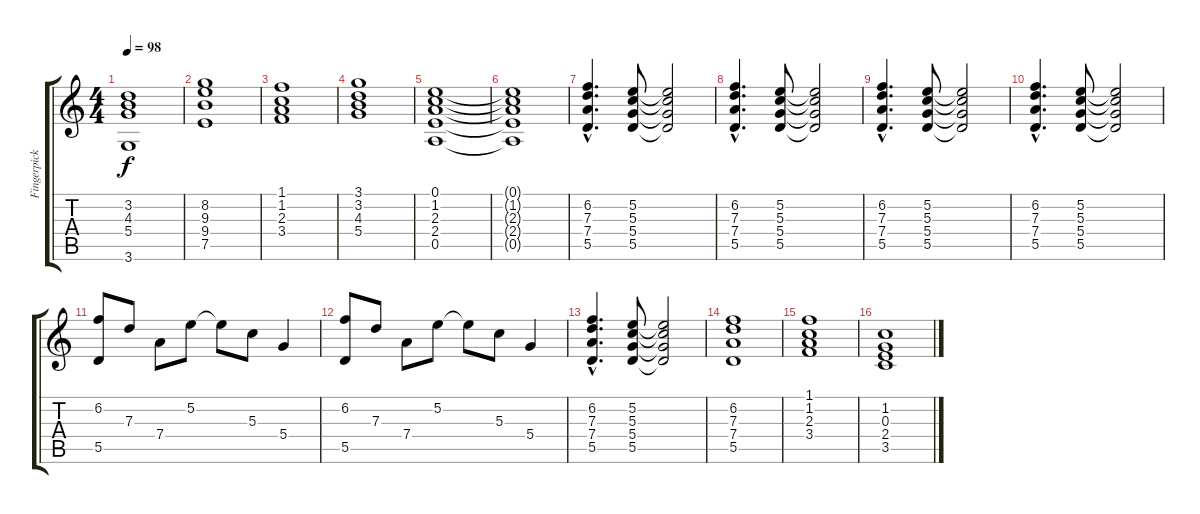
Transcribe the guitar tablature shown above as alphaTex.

\track ("Fingerpicking guitar" "Fingerpick") {instrument acousticguitarnylon}
\staff {score tabs}
\tuning (E4 B3 G3 D3 A2 E2) {hide}
\ts (4 4)
\tempo 98
\clef g2
\ks c
(3.2 4.3 5.4 3.6).1{dy f} |
(8.2 9.3 9.4 7.5).1 |
(1.1 1.2 2.3 3.4).1 |
(3.1 3.2 4.3 5.4).1 |
(0.1 1.2 2.3 2.4 0.5).1 |
(0.1{t} 1.2{t} 2.3{t} 2.4{t} 0.5{t}).1 |
(6.2{hac} 7.3{hac} 7.4{hac} 5.5{hac}).4{d} (5.2 5.3 5.4 5.5).8 (5.2{t} 5.3{t} 5.4{t} 5.5{t}).2 |
(6.2{hac} 7.3{hac} 7.4{hac} 5.5{hac}).4{d} (5.2 5.3 5.4 5.5).8 (5.2{t} 5.3{t} 5.4{t} 5.5{t}).2 |
(6.2{hac} 7.3{hac} 7.4{hac} 5.5{hac}).4{d} (5.2 5.3 5.4 5.5).8 (5.2{t} 5.3{t} 5.4{t} 5.5{t}).2 |
(6.2{hac} 7.3{hac} 7.4{hac} 5.5{hac}).4{d} (5.2 5.3 5.4 5.5).8 (5.2{t} 5.3{t} 5.4{t} 5.5{t}).2 |
(6.2 5.5).8 7.3.8 7.4.8 5.2.8 5.2{t}.8 5.3.8 5.4.4 |
(6.2 5.5).8 7.3.8 7.4.8 5.2.8 5.2{t}.8 5.3.8 5.4.4 |
(6.2{hac} 7.3{hac} 7.4{hac} 5.5{hac}).4{d} (5.2 5.3 5.4 5.5).8 (5.2{t} 5.3{t} 5.4{t} 5.5{t}).2 |
(6.2 7.3 7.4 5.5).1 |
(1.1 1.2 2.3 3.4).1 |
(1.2 0.3 2.4 3.5).1
